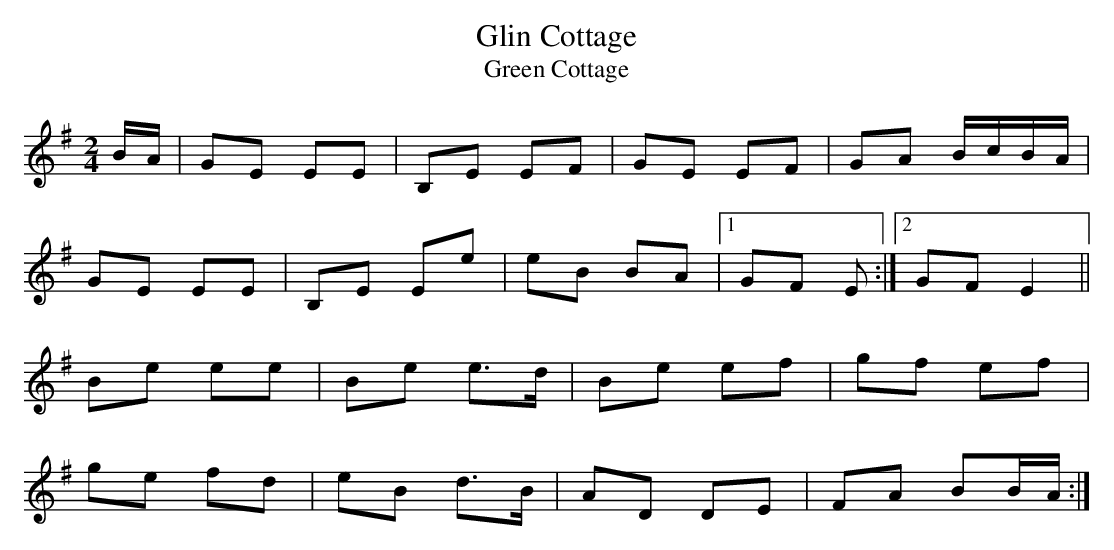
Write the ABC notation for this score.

X:1
T: Glin Cottage
T: Green Cottage
L: 1/8
M: 2/4
K: Em
B/A/|GE EE|B,E EF|GE EF|GA B/c/B/A/|
GE EE|B,E Ee|eB BA|1 GF E :|2 GF E2||
Be ee|Be e>d|Be ef|gf ef|
ge fd|eB d>B|AD DE|FA BB/A/ :|
